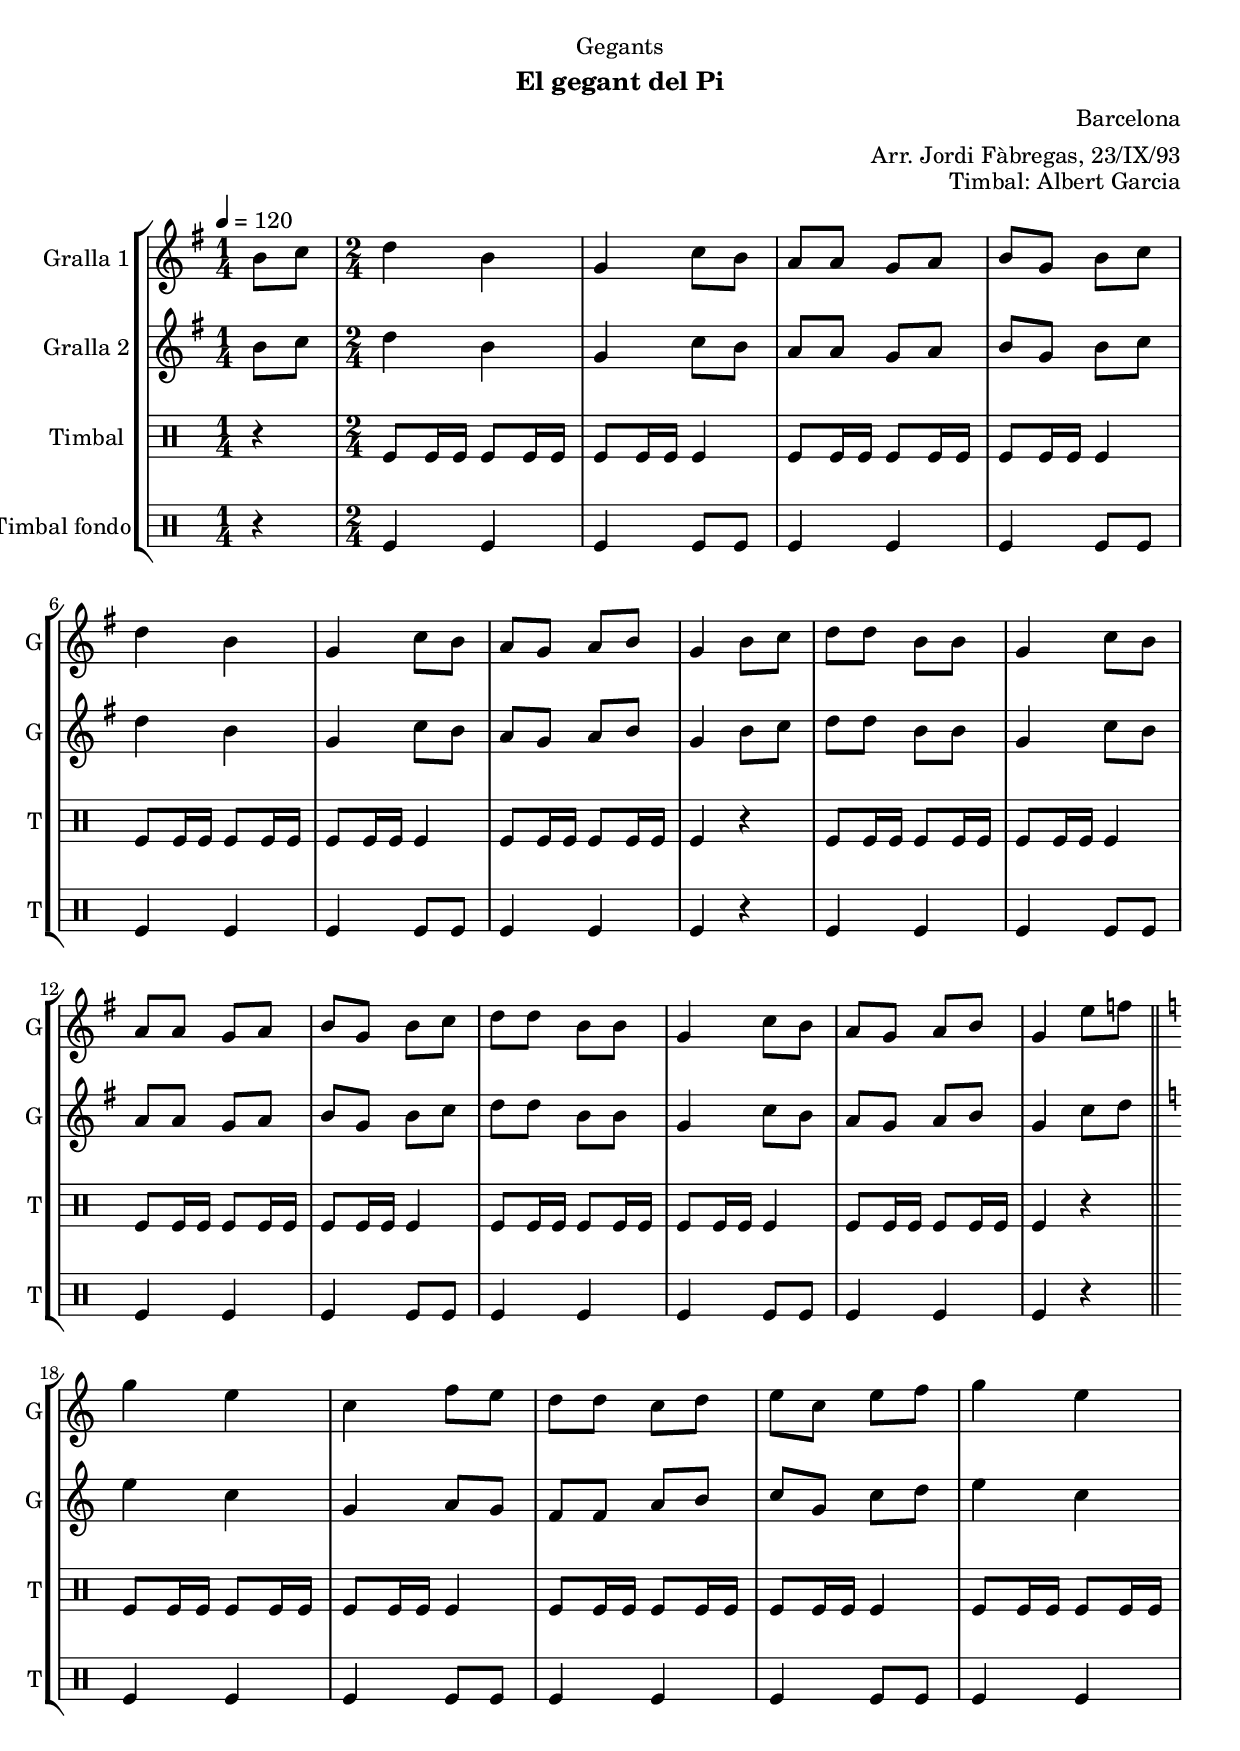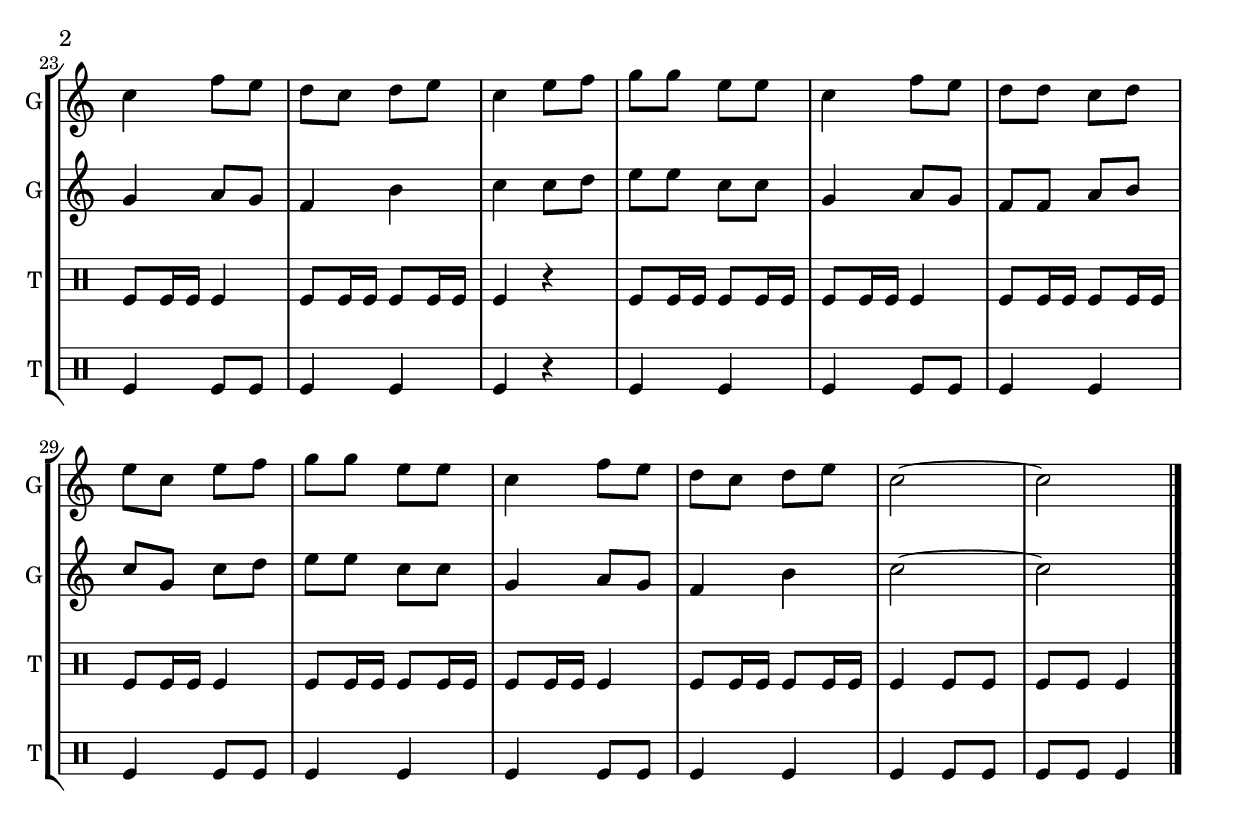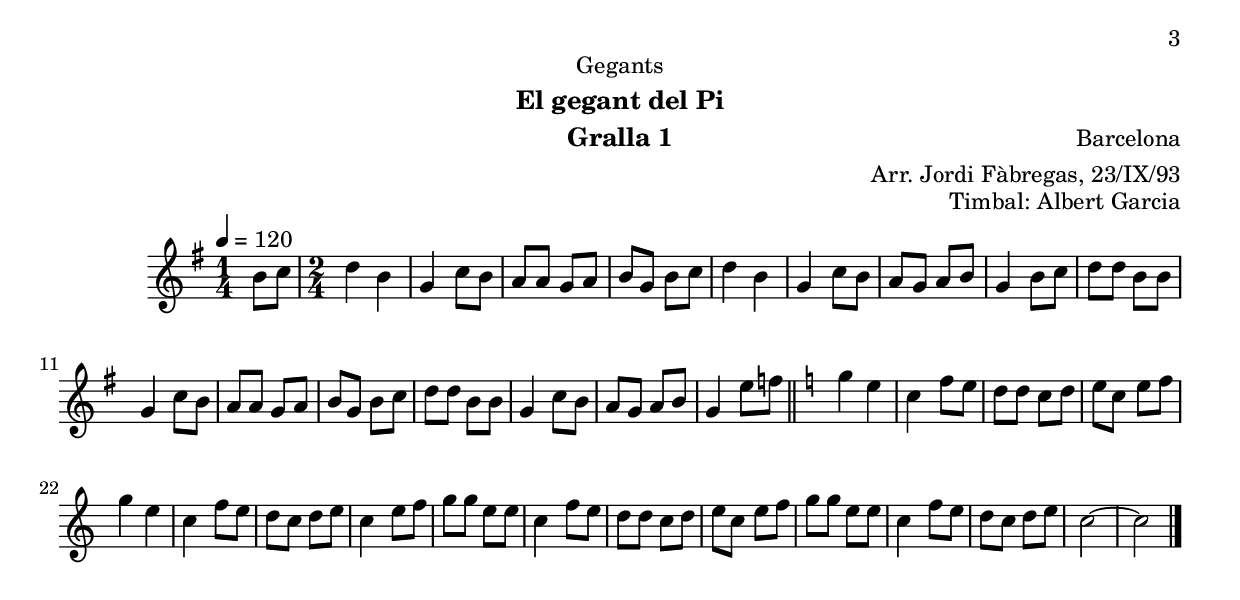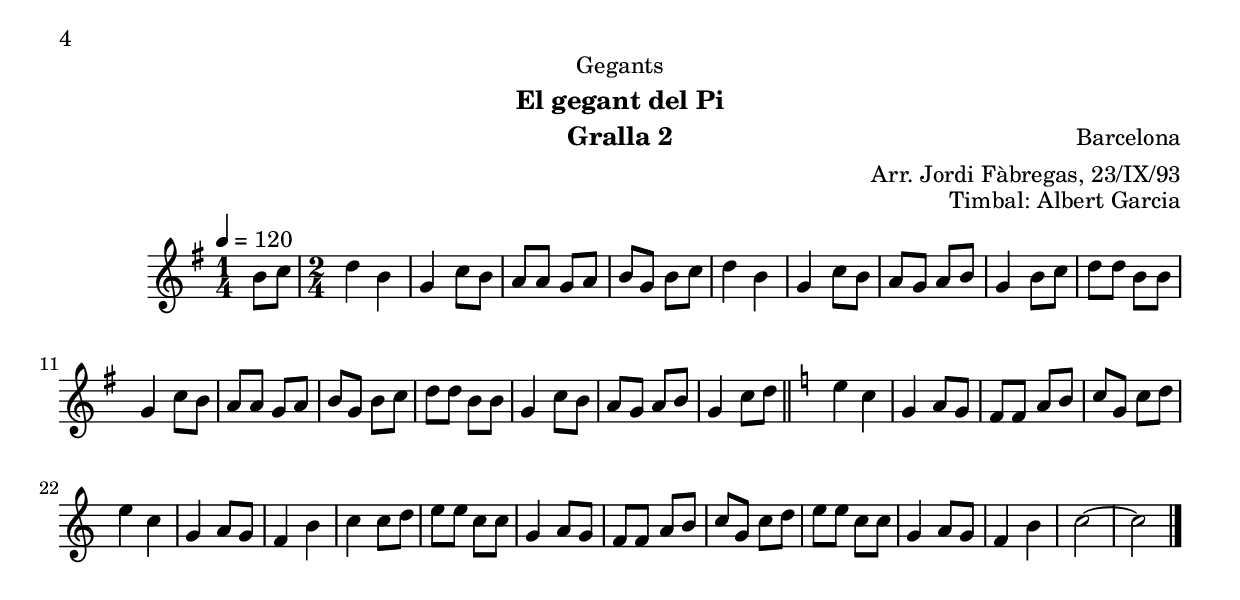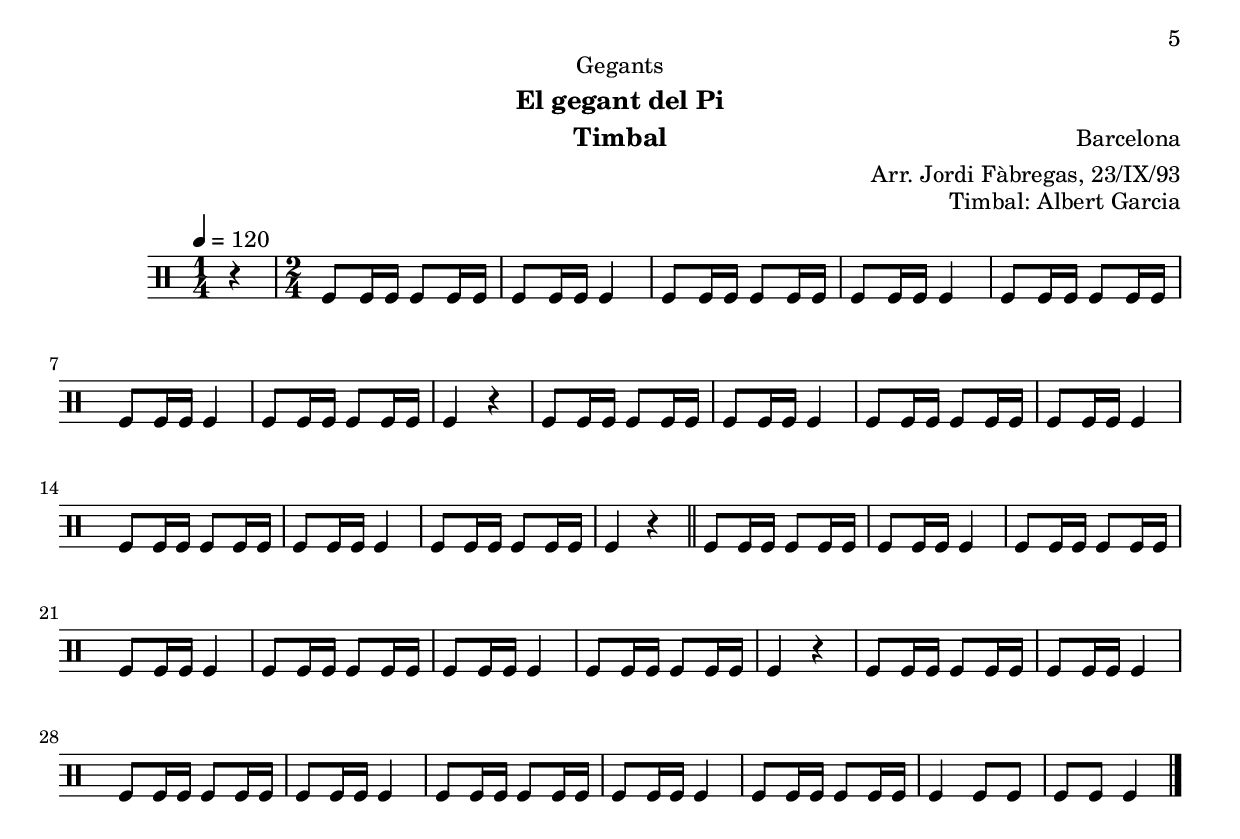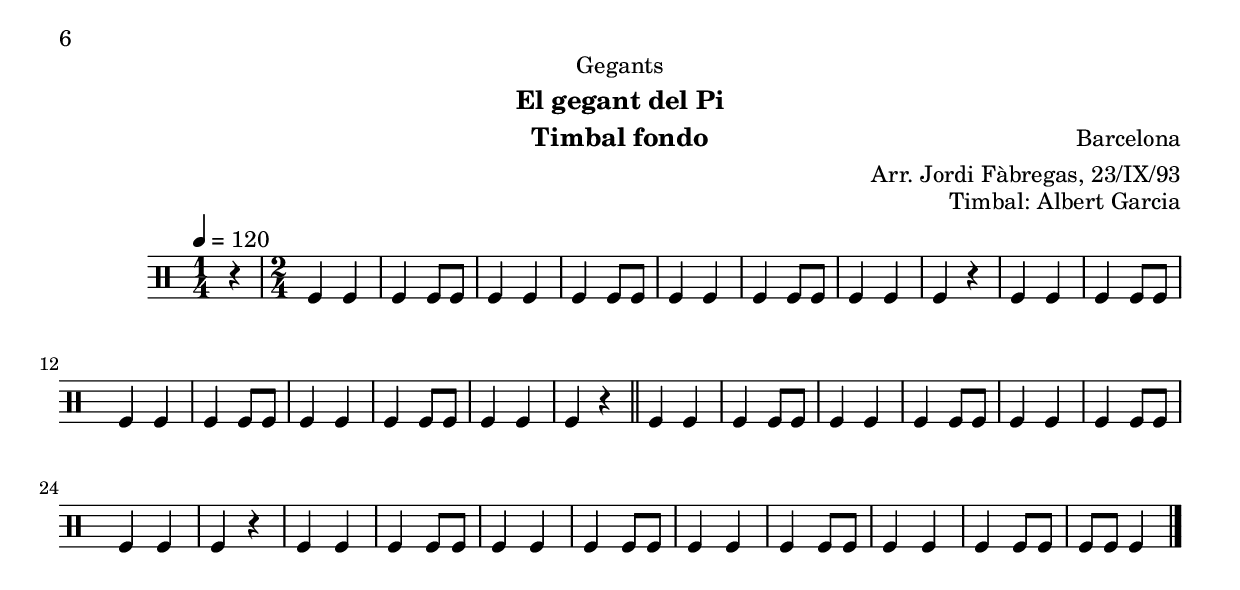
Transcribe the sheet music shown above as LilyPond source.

\version "2.22.1"

\header {
  dedication="Gegants"
  title=""
  subtitle="El gegant del Pi"
  subsubtitle=""
  poet=""
  meter=""
  piece=""
  composer="Barcelona"
  arranger="Arr. Jordi Fàbregas, 23/IX/93"
  opus="Timbal: Albert Garcia"
  instrument=""
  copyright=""
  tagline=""
}

liniaroAa =
\relative b'
{
  \tempo 4=120
  \clef treble
  \key g \major
  \time 1/4
  b8 c  |
  \time 2/4   d4 b  |
  g4 c8 b  |
  a8 a g a  |
  %05
  b8 g b c  |
  d4 b  |
  g4 c8 b  |
  a8 g a b  |
  g4 b8 c  |
  %10
  d8 d b b  |
  g4 c8 b  |
  a8 a g a  |
  b8 g b c  |
  d8 d b b  |
  %15
  g4 c8 b  |
  a8 g a b  |
  g4 e'8 f  \bar "||"
  \key c \major   g4 e  |
  c4 f8 e  |
  %20
  d8 d c d  |
  e8 c e f  |
  g4 e  |
  c4 f8 e  |
  d8 c d e  |
  %25
  c4 e8 f  |
  g8 g e e  |
  c4 f8 e  |
  d8 d c d  |
  e8 c e f  |
  %30
  g8 g e e  |
  c4 f8 e  |
  d8 c d e  |
  c2 ~  |
  c2  \bar "|."
}

liniaroAb =
\relative b'
{
  \tempo 4=120
  \clef treble
  \key g \major
  \time 1/4
  b8 c  |
  \time 2/4   d4 b  |
  g4 c8 b  |
  a8 a g a  |
  %05
  b8 g b c  |
  d4 b  |
  g4 c8 b  |
  a8 g a b  |
  g4 b8 c  |
  %10
  d8 d b b  |
  g4 c8 b  |
  a8 a g a  |
  b8 g b c  |
  d8 d b b  |
  %15
  g4 c8 b  |
  a8 g a b  |
  g4 c8 d  \bar "||"
  \key c \major   e4 c  |
  g4 a8 g  |
  %20
  f8 f a b  |
  c8 g c d  |
  e4 c  |
  g4 a8 g  |
  f4 b  |
  %25
  c4 c8 d  |
  e8 e c c  |
  g4 a8 g  |
  f8 f a b  |
  c8 g c d  |
  %30
  e8 e c c  |
  g4 a8 g  |
  f4 b  |
  c2 ~  |
  c2  \bar "|."
}

liniaroAc =
\drummode
{
  \tempo 4=120
  \time 1/4
  r4  |
  \time 2/4   tomfl8 tomfl16 tomfl tomfl8 tomfl16 tomfl  |
  tomfl8 tomfl16 tomfl tomfl4  |
  tomfl8 tomfl16 tomfl tomfl8 tomfl16 tomfl  |
  %05
  tomfl8 tomfl16 tomfl tomfl4  |
  tomfl8 tomfl16 tomfl tomfl8 tomfl16 tomfl  |
  tomfl8 tomfl16 tomfl tomfl4  |
  tomfl8 tomfl16 tomfl tomfl8 tomfl16 tomfl  |
  tomfl4 r  |
  %10
  tomfl8 tomfl16 tomfl tomfl8 tomfl16 tomfl  |
  tomfl8 tomfl16 tomfl tomfl4  |
  tomfl8 tomfl16 tomfl tomfl8 tomfl16 tomfl  |
  tomfl8 tomfl16 tomfl tomfl4  |
  tomfl8 tomfl16 tomfl tomfl8 tomfl16 tomfl  |
  %15
  tomfl8 tomfl16 tomfl tomfl4  |
  tomfl8 tomfl16 tomfl tomfl8 tomfl16 tomfl  |
  tomfl4 r  \bar "||"
  tomfl8 tomfl16 tomfl tomfl8 tomfl16 tomfl  |
  tomfl8 tomfl16 tomfl tomfl4  |
  %20
  tomfl8 tomfl16 tomfl tomfl8 tomfl16 tomfl  |
  tomfl8 tomfl16 tomfl tomfl4  |
  tomfl8 tomfl16 tomfl tomfl8 tomfl16 tomfl  |
  tomfl8 tomfl16 tomfl tomfl4  |
  tomfl8 tomfl16 tomfl tomfl8 tomfl16 tomfl  |
  %25
  tomfl4 r  |
  tomfl8 tomfl16 tomfl tomfl8 tomfl16 tomfl  |
  tomfl8 tomfl16 tomfl tomfl4  |
  tomfl8 tomfl16 tomfl tomfl8 tomfl16 tomfl  |
  tomfl8 tomfl16 tomfl tomfl4  |
  %30
  tomfl8 tomfl16 tomfl tomfl8 tomfl16 tomfl  |
  tomfl8 tomfl16 tomfl tomfl4  |
  tomfl8 tomfl16 tomfl tomfl8 tomfl16 tomfl  |
  tomfl4 tomfl8 tomfl  |
  tomfl8 tomfl tomfl4  \bar "|."
}

liniaroAd =
\drummode
{
  \tempo 4=120
  \time 1/4
  r4  |
  \time 2/4   tomfl4 tomfl  |
  tomfl4 tomfl8 tomfl  |
  tomfl4 tomfl  |
  %05
  tomfl4 tomfl8 tomfl  |
  tomfl4 tomfl  |
  tomfl4 tomfl8 tomfl  |
  tomfl4 tomfl  |
  tomfl4 r  |
  %10
  tomfl4 tomfl  |
  tomfl4 tomfl8 tomfl  |
  tomfl4 tomfl  |
  tomfl4 tomfl8 tomfl  |
  tomfl4 tomfl  |
  %15
  tomfl4 tomfl8 tomfl  |
  tomfl4 tomfl  |
  tomfl4 r  \bar "||"
  tomfl4 tomfl  |
  tomfl4 tomfl8 tomfl  |
  %20
  tomfl4 tomfl  |
  tomfl4 tomfl8 tomfl  |
  tomfl4 tomfl  |
  tomfl4 tomfl8 tomfl  |
  tomfl4 tomfl  |
  %25
  tomfl4 r  |
  tomfl4 tomfl  |
  tomfl4 tomfl8 tomfl  |
  tomfl4 tomfl  |
  tomfl4 tomfl8 tomfl  |
  %30
  tomfl4 tomfl  |
  tomfl4 tomfl8 tomfl  |
  tomfl4 tomfl  |
  tomfl4 tomfl8 tomfl  |
  tomfl8 tomfl tomfl4  \bar "|."
}

\bookpart {
  \score {
    \new StaffGroup {
      \override Score.RehearsalMark #'self-alignment-X = #LEFT
      <<
        \new Staff \with {instrumentName = #"Gralla 1" shortInstrumentName = #"G"} \liniaroAa
        \new Staff \with {instrumentName = #"Gralla 2" shortInstrumentName = #"G"} \liniaroAb
        \new DrumStaff \with {instrumentName = #"Timbal" shortInstrumentName = #"T"} \liniaroAc
        \new DrumStaff \with {instrumentName = #"Timbal fondo" shortInstrumentName = #"T"} \liniaroAd
      >>
    }
    \layout {}
  }
  \score { \unfoldRepeats
    \new StaffGroup {
      \override Score.RehearsalMark #'self-alignment-X = #LEFT
      <<
        \new Staff \with {instrumentName = #"Gralla 1" shortInstrumentName = #"G"} \liniaroAa
        \new Staff \with {instrumentName = #"Gralla 2" shortInstrumentName = #"G"} \liniaroAb
        \new DrumStaff \with {instrumentName = #"Timbal" shortInstrumentName = #"T"} \liniaroAc
        \new DrumStaff \with {instrumentName = #"Timbal fondo" shortInstrumentName = #"T"} \liniaroAd
      >>
    }
    \midi {
      \set Staff.midiInstrument = "oboe"
      \set DrumStaff.midiInstrument = "drums"
    }
  }
}

\bookpart {
  \header {instrument="Gralla 1"}
  \score {
    \new StaffGroup {
      \override Score.RehearsalMark #'self-alignment-X = #LEFT
      <<
        \new Staff \liniaroAa
      >>
    }
    \layout {}
  }
  \score { \unfoldRepeats
    \new StaffGroup {
      \override Score.RehearsalMark #'self-alignment-X = #LEFT
      <<
        \new Staff \liniaroAa
      >>
    }
    \midi {
      \set Staff.midiInstrument = "oboe"
      \set DrumStaff.midiInstrument = "drums"
    }
  }
}

\bookpart {
  \header {instrument="Gralla 2"}
  \score {
    \new StaffGroup {
      \override Score.RehearsalMark #'self-alignment-X = #LEFT
      <<
        \new Staff \liniaroAb
      >>
    }
    \layout {}
  }
  \score { \unfoldRepeats
    \new StaffGroup {
      \override Score.RehearsalMark #'self-alignment-X = #LEFT
      <<
        \new Staff \liniaroAb
      >>
    }
    \midi {
      \set Staff.midiInstrument = "oboe"
      \set DrumStaff.midiInstrument = "drums"
    }
  }
}

\bookpart {
  \header {instrument="Timbal"}
  \score {
    \new StaffGroup {
      \override Score.RehearsalMark #'self-alignment-X = #LEFT
      <<
        \new DrumStaff \liniaroAc
      >>
    }
    \layout {}
  }
  \score { \unfoldRepeats
    \new StaffGroup {
      \override Score.RehearsalMark #'self-alignment-X = #LEFT
      <<
        \new DrumStaff \liniaroAc
      >>
    }
    \midi {
      \set Staff.midiInstrument = "oboe"
      \set DrumStaff.midiInstrument = "drums"
    }
  }
}

\bookpart {
  \header {instrument="Timbal fondo"}
  \score {
    \new StaffGroup {
      \override Score.RehearsalMark #'self-alignment-X = #LEFT
      <<
        \new DrumStaff \liniaroAd
      >>
    }
    \layout {}
  }
  \score { \unfoldRepeats
    \new StaffGroup {
      \override Score.RehearsalMark #'self-alignment-X = #LEFT
      <<
        \new DrumStaff \liniaroAd
      >>
    }
    \midi {
      \set Staff.midiInstrument = "oboe"
      \set DrumStaff.midiInstrument = "drums"
    }
  }
}

